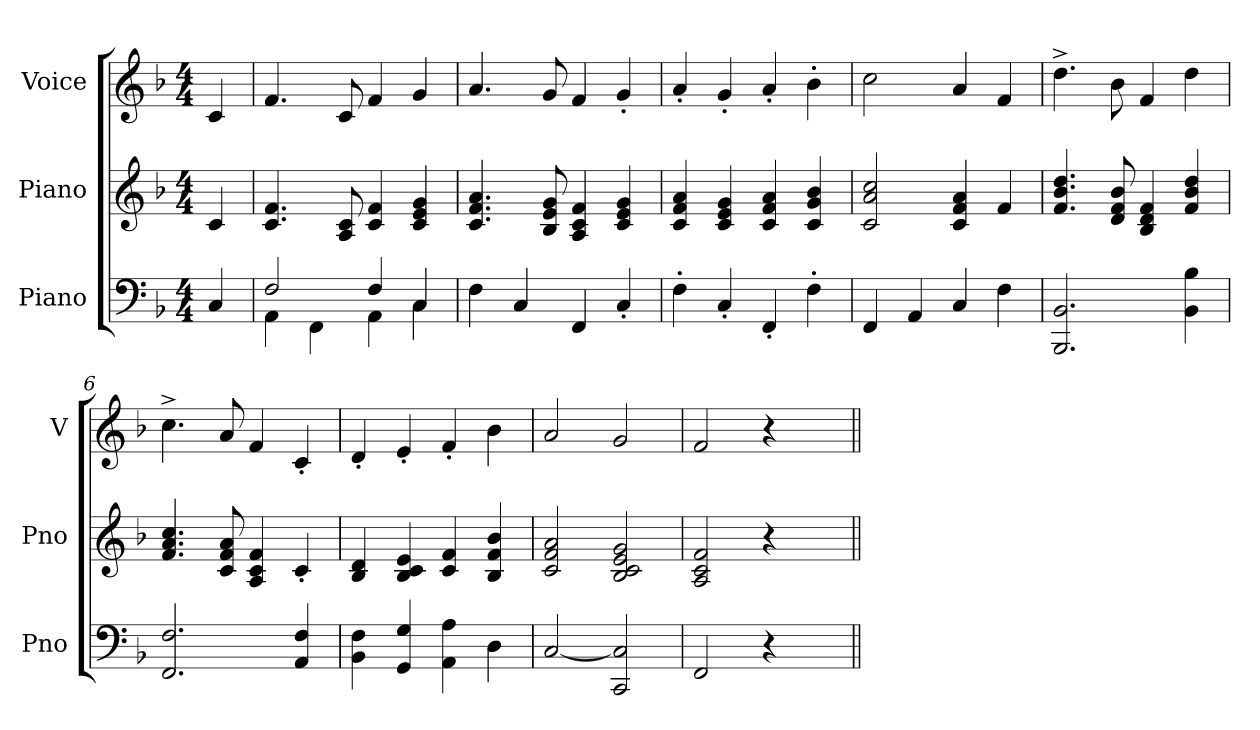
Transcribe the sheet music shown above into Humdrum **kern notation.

**kern	**kern	**kern
*part3	*part2	*part1
*staff3	*staff2	*staff1
*I"Piano	*I"Piano	*I"Voice
*I'Pno	*I'Pno	*I'V
*clefF4	*clefG2	*clefG2
*k[b-]	*k[b-]	*k[b-]
*M4/4	*M4/4	*M4/4
*MM120	*MM120	*MM120
=	=	=
4C/	4c/	4c/
=1	=1	=1
*^	*	*
2F/	4AA\	4.c/ 4.f/	4.f/
.	4FF\	.	.
.	.	8A/ 8c/	8c/
4F/	4AA\	4c/ 4f/	4f/
4C/	4C\	4c/ 4e/ 4g/	4g/
*v	*v	*	*
=2	=2	=2
4F\	4.c/ 4.f/ 4.a/	4.a/
4C/	.	.
.	8B-/ 8e/ 8g/	8g/
4FF/	4A/ 4c/ 4f/	4f/
4C'/	4c/ 4e/ 4g/	4g'/
=3	=3	=3
4F'\	4c/ 4f/ 4a/	4a'/
4C'/	4c/ 4e/ 4g/	4g'/
4FF'/	4c/ 4f/ 4a/	4a'/
4F'\	4c/ 4g/ 4b-/	4b-'\
=4	=4	=4
4FF/	2c/ 2a/ 2cc/	2cc\
4AA/	.	.
4C/	4c/ 4f/ 4a/	4a/
4F\	4f/	4f/
=5	=5	=5
2.BBB-/ 2.BB-/	4.f/ 4.b-/ 4.dd/	4.dd^\
.	8d/ 8f/ 8b-/	8b-\
.	4B-/ 4d/ 4f/	4f/
4BB-\ 4B-\	4f/ 4b-/ 4dd/	4dd\
!!LO:LB:g=z
=6	=6	=6
2.FF/ 2.F/	4.f/ 4.a/ 4.cc/	4.cc^\
.	8c/ 8f/ 8a/	8a/
.	4A/ 4c/ 4f/	4f/
4AA/ 4F/	4c'/	4c'/
=7	=7	=7
4BB-\ 4F\	4B-/ 4d/	4d'/
4GG/ 4G/	4B-/ 4c/ 4e/	4e'/
4AA\ 4A\	4c/ 4f/	4f'/
4D\	4B-/ 4f/ 4b-/	4b-\
=8	=8	=8
[2C/	2c/ 2f/ 2a/	2a/
2CC/ 2C/]	2B-/ 2c/ 2e/ 2g/	2g/
=9	=9	=9
2FF/	2A/ 2c/ 2f/	2f/
4r	4r	4r
4ryy	4ryy	4ryy
=||	=||	=||
*-	*-	*-
